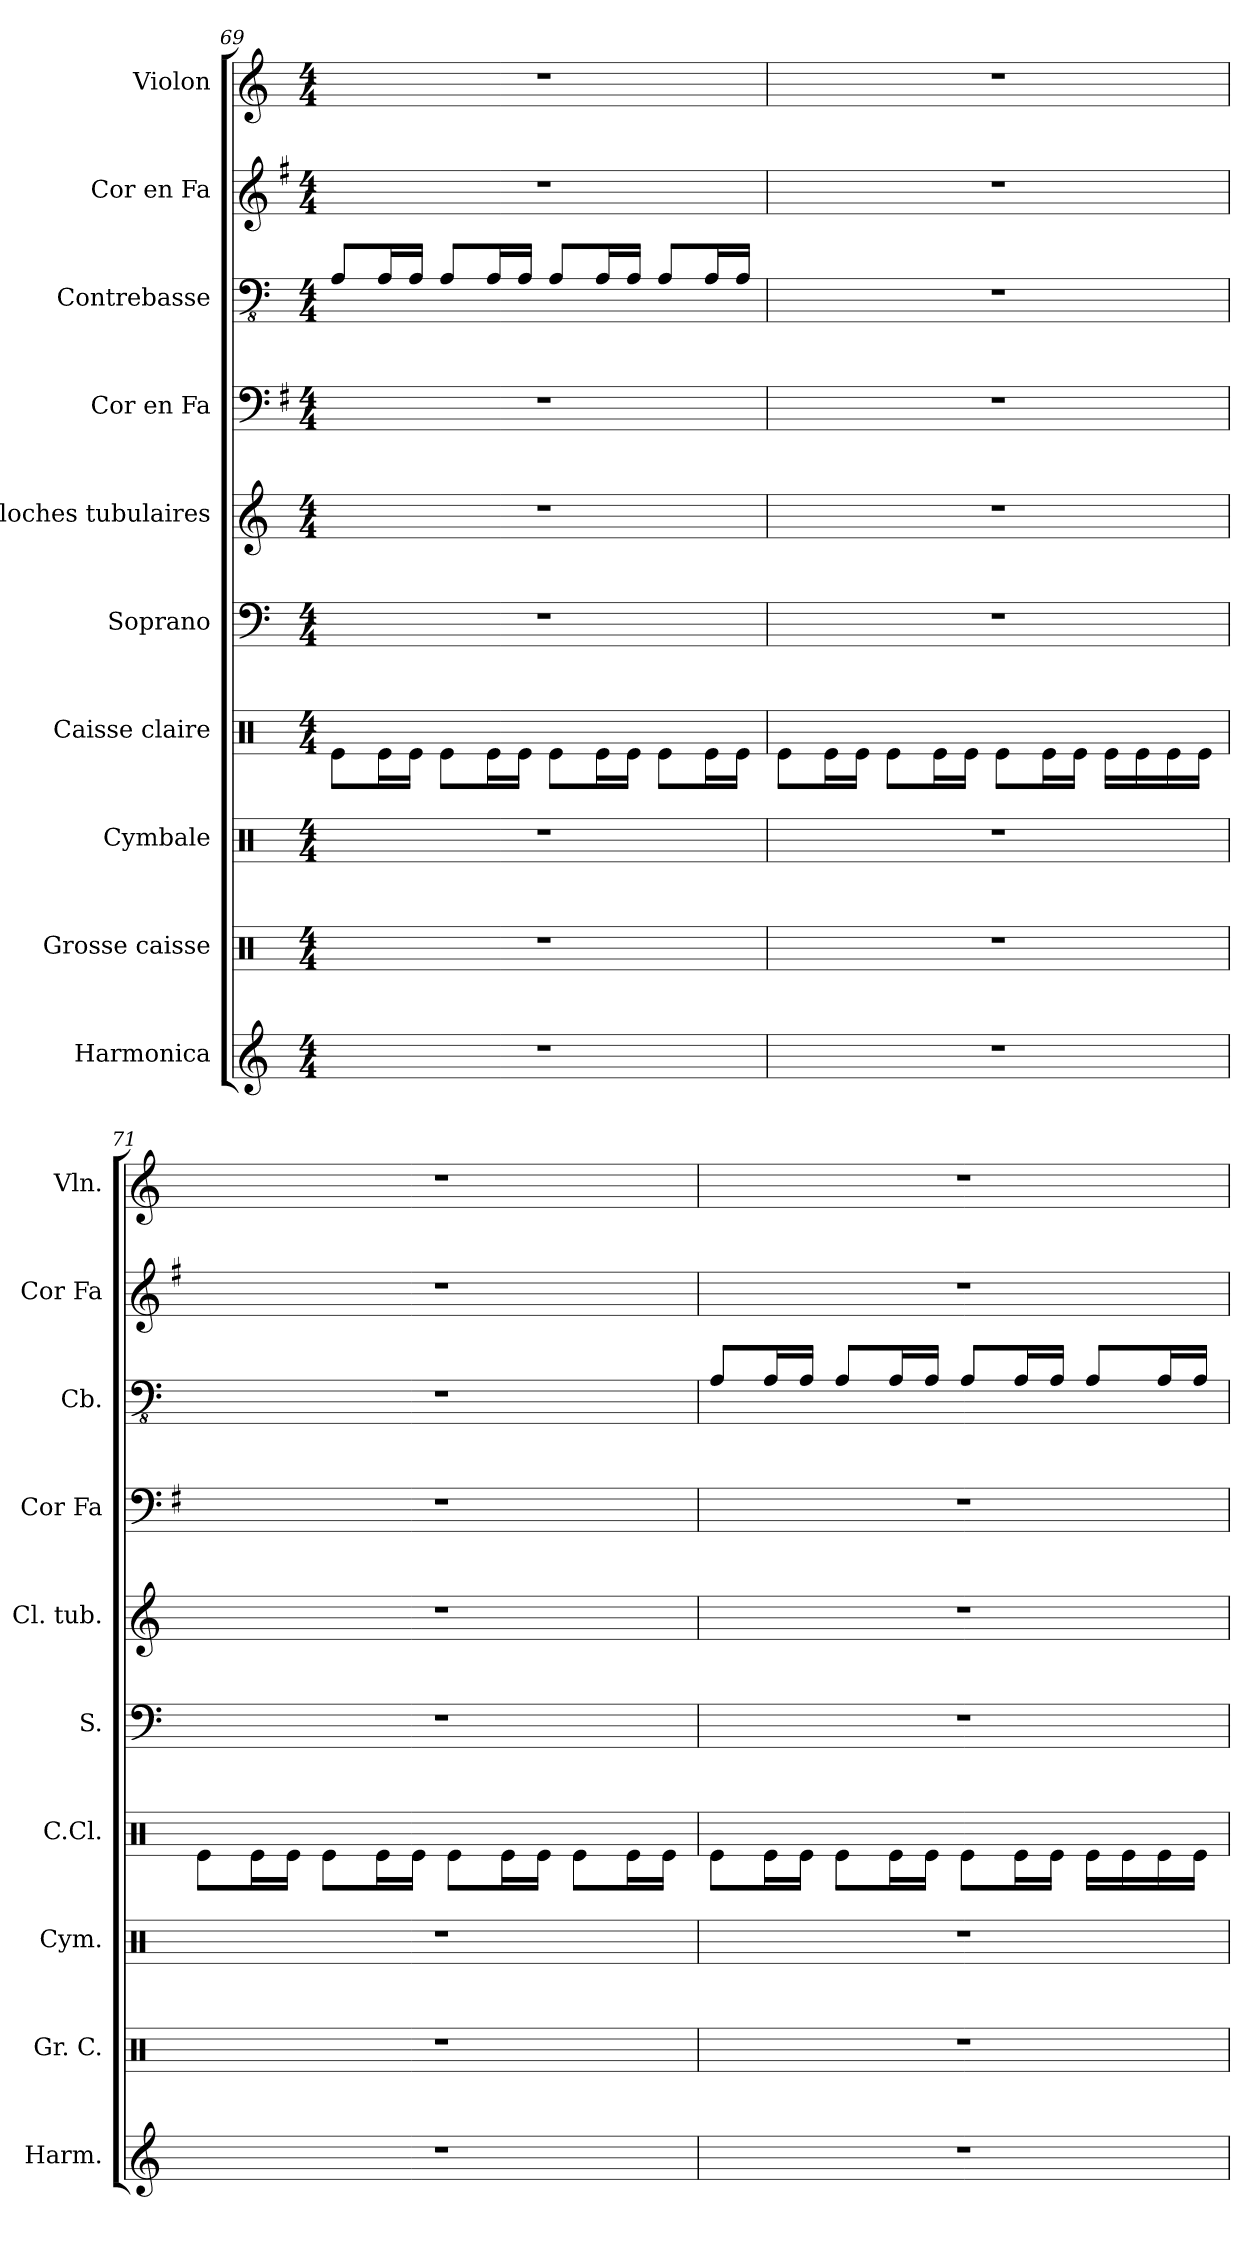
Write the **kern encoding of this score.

**kern	**kern	**kern	**kern	**kern	**kern	**kern	**kern	**kern	**kern
*part10	*part9	*part8	*part7	*part6	*part5	*part4	*part3	*part2	*part1
*staff10	*staff9	*staff8	*staff7	*staff6	*staff5	*staff4	*staff3	*staff2	*staff1
*I"Harmonica	*I"Grosse caisse	*I"Cymbale	*I"Caisse claire	*I"Soprano	*I"Cloches tubulaires	*I"Cor en Fa	*I"Contrebasse	*I"Cor en Fa	*I"Violon
*I'Harm.	*I'Gr. C.	*I'Cym.	*I'C.Cl.	*I'S.	*I'Cl. tub.	*I'Cor Fa	*I'Cb.	*I'Cor Fa	*I'Vln.
*clefG2	*clefX	*clefX	*clefX	*clefF4	*clefG2	*clefF4	*clefFv4	*clefG2	*clefG2
*	*	*	*	*	*	*ITrd4c7	*ITrd7c12	*ITrd4c7	*
*k[]	*k[]	*k[]	*k[]	*k[]	*k[]	*k[]	*k[]	*k[]	*k[]
*M4/4	*M4/4	*M4/4	*M4/4	*M4/4	*M4/4	*M4/4	*M4/4	*M4/4	*M4/4
=69	=69	=69	=69	=69	=69	=69	=69	=69	=69
1r	1r	1r	8Re\L	1r	1r	1r	8AAA/L	1r	1r
.	.	.	16Re\L	.	.	.	16AAA/L	.	.
.	.	.	16Re\JJ	.	.	.	16AAA/JJ	.	.
.	.	.	8Re\L	.	.	.	8AAA/L	.	.
.	.	.	16Re\L	.	.	.	16AAA/L	.	.
.	.	.	16Re\JJ	.	.	.	16AAA/JJ	.	.
.	.	.	8Re\L	.	.	.	8AAA/L	.	.
.	.	.	16Re\L	.	.	.	16AAA/L	.	.
.	.	.	16Re\JJ	.	.	.	16AAA/JJ	.	.
.	.	.	8Re\L	.	.	.	8AAA/L	.	.
.	.	.	16Re\L	.	.	.	16AAA/L	.	.
.	.	.	16Re\JJ	.	.	.	16AAA/JJ	.	.
=70	=70	=70	=70	=70	=70	=70	=70	=70	=70
1r	1r	1r	8Re\L	1r	1r	1r	1r	1r	1r
.	.	.	16Re\L	.	.	.	.	.	.
.	.	.	16Re\JJ	.	.	.	.	.	.
.	.	.	8Re\L	.	.	.	.	.	.
.	.	.	16Re\L	.	.	.	.	.	.
.	.	.	16Re\JJ	.	.	.	.	.	.
.	.	.	8Re\L	.	.	.	.	.	.
.	.	.	16Re\L	.	.	.	.	.	.
.	.	.	16Re\JJ	.	.	.	.	.	.
.	.	.	16Re\LL	.	.	.	.	.	.
.	.	.	16Re\	.	.	.	.	.	.
.	.	.	16Re\	.	.	.	.	.	.
.	.	.	16Re\JJ	.	.	.	.	.	.
!!LO:PB:g=z
=71	=71	=71	=71	=71	=71	=71	=71	=71	=71
1r	1r	1r	8Re\L	1r	1r	1r	1r	1r	1r
.	.	.	16Re\L	.	.	.	.	.	.
.	.	.	16Re\JJ	.	.	.	.	.	.
.	.	.	8Re\L	.	.	.	.	.	.
.	.	.	16Re\L	.	.	.	.	.	.
.	.	.	16Re\JJ	.	.	.	.	.	.
.	.	.	8Re\L	.	.	.	.	.	.
.	.	.	16Re\L	.	.	.	.	.	.
.	.	.	16Re\JJ	.	.	.	.	.	.
.	.	.	8Re\L	.	.	.	.	.	.
.	.	.	16Re\L	.	.	.	.	.	.
.	.	.	16Re\JJ	.	.	.	.	.	.
=72	=72	=72	=72	=72	=72	=72	=72	=72	=72
1r	1r	1r	8Re\L	1r	1r	1r	8AAA/L	1r	1r
.	.	.	16Re\L	.	.	.	16AAA/L	.	.
.	.	.	16Re\JJ	.	.	.	16AAA/JJ	.	.
.	.	.	8Re\L	.	.	.	8AAA/L	.	.
.	.	.	16Re\L	.	.	.	16AAA/L	.	.
.	.	.	16Re\JJ	.	.	.	16AAA/JJ	.	.
.	.	.	8Re\L	.	.	.	8AAA/L	.	.
.	.	.	16Re\L	.	.	.	16AAA/L	.	.
.	.	.	16Re\JJ	.	.	.	16AAA/JJ	.	.
.	.	.	16Re\LL	.	.	.	8AAA/L	.	.
.	.	.	16Re\	.	.	.	.	.	.
.	.	.	16Re\	.	.	.	16AAA/L	.	.
.	.	.	16Re\JJ	.	.	.	16AAA/JJ	.	.
=	=	=	=	=	=	=	=	=	=
*-	*-	*-	*-	*-	*-	*-	*-	*-	*-
